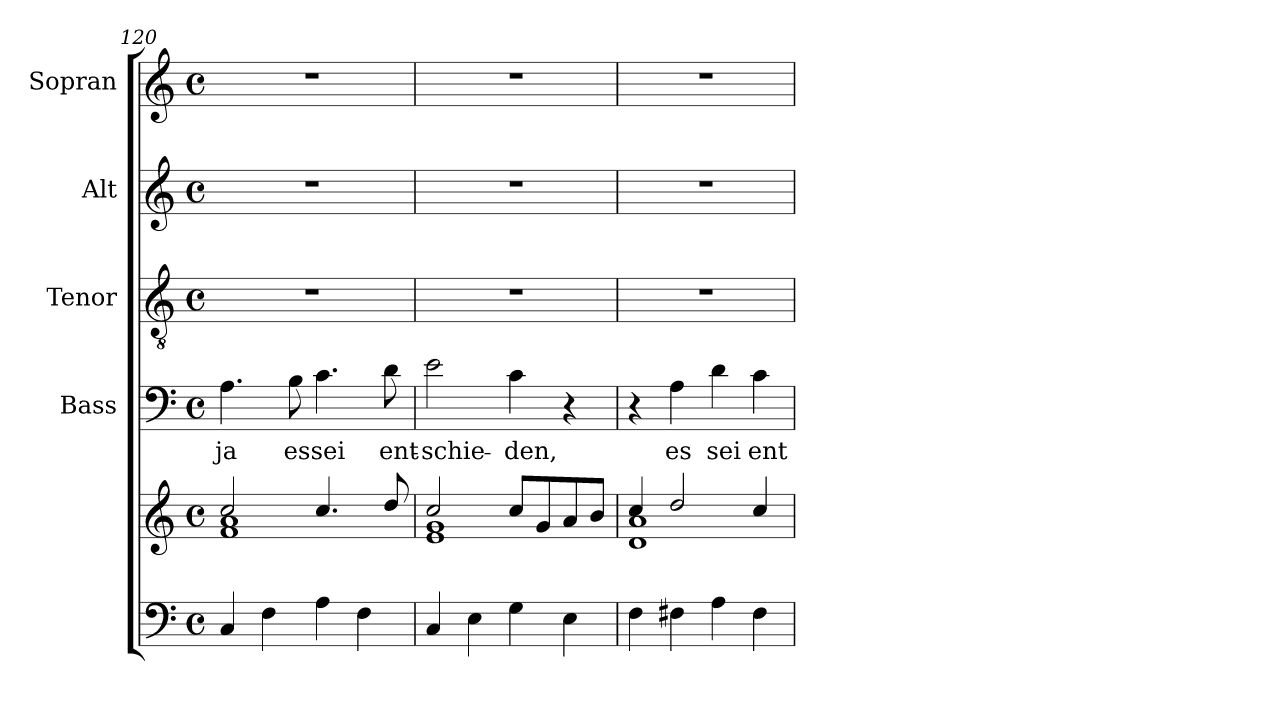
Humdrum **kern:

**kern	**kern	**kern	**text	**kern	**kern	**kern
*part5	*part5	*part4	*part4	*part3	*part2	*part1
*staff6	*staff5	*staff4	*staff4	*staff3	*staff2	*staff1
*	*	*I"Bass	*	*I"Tenor	*I"Alt	*I"Sopran
*	*	*I'B.	*	*I'T.	*I'A.	*I'S.
*clefF4	*clefG2	*clefF4	*	*clefGv2	*clefG2	*clefG2
*k[]	*k[]	*k[]	*	*k[]	*k[]	*k[]
*C:	*C:	*C:	*	*C:	*C:	*C:
*M4/4	*M4/4	*M4/4	*	*M4/4	*M4/4	*M4/4
*met(c)	*met(c)	*met(c)	*	*met(c)	*met(c)	*met(c)
=120	=120	=120	=120	=120	=120	=120
*	*^	*	*	*	*	*
!	!	!	!	!LO:LY:b	!	!	!
4C/	2cc/	1f 1a	4.A\	ja	1r	1r	1r
4F\	.	.	.	.	.	.	.
!	!	!	!	!LO:LY:b	!	!	!
.	.	.	8B\	es	.	.	.
!	!	!	!	!LO:LY:b	!	!	!
4A\	4.cc/	.	4.c\	sei	.	.	.
4F\	.	.	.	.	.	.	.
!	!	!	!	!LO:LY:b	!	!	!
.	8dd/	.	8d\	ent-	.	.	.
=121	=121	=121	=121	=121	=121	=121	=121
!	!	!	!	!LO:LY:b	!	!	!
4C/	2cc/	1e 1g	2e\	-schie-	1r	1r	1r
4E\	.	.	.	.	.	.	.
!	!	!	!	!LO:LY:b	!	!	!
4G\	8cc/L	.	4c\	-den,	.	.	.
.	8g/	.	.	.	.	.	.
4E\	8a/	.	4r	.	.	.	.
.	8b/J	.	.	.	.	.	.
=122	=122	=122	=122	=122	=122	=122	=122
4F\	4cc/	1d 1a	4r	.	1r	1r	1r
!	!	!	!	!LO:LY:b	!	!	!
4F#X\	2dd/	.	4A\	es	.	.	.
!	!	!	!	!LO:LY:b	!	!	!
4A\	.	.	4d\	sei	.	.	.
!	!	!	!	!LO:LY:b	!	!	!
4F#\	4cc/	.	4c\	ent-	.	.	.
*	*v	*v	*	*	*	*	*
=	=	=	=	=	=	=
*-	*-	*-	*-	*-	*-	*-
